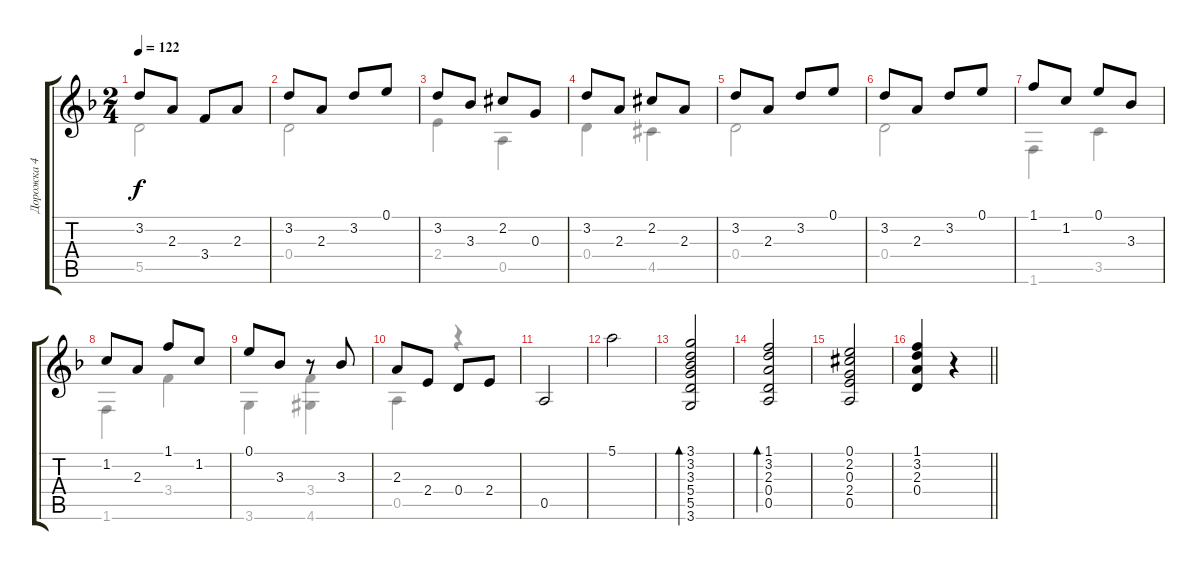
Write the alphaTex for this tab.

\track ("Дорожка 4" "Дорожка 4") {instrument acousticguitarnylon}
\staff {score tabs}
\tuning (E4 B3 G3 D3 A2 E2) {hide}
\voice
\ts (2 4)
\tempo 122
\clef g2
\ks f
3.2.8{dy f} 2.3.8 3.4.8 2.3.8 |
3.2.8 2.3.8 3.2.8 0.1.8 |
3.2.8 3.3.8 2.2{acc #}.8 0.3.8 |
3.2.8 2.3.8 2.2{acc #}.8 2.3.8 |
3.2.8 2.3.8 3.2.8 0.1.8 |
3.2.8 2.3.8 3.2.8 0.1.8 |
1.1.8 1.2.8 0.1.8 3.3.8 |
1.2.8 2.3.8 1.1.8 1.2.8 |
0.1.8 3.3.8 r.8 3.3.8 |
2.3.8 2.4.8 0.4.8 2.4.8 |
0.5.2 |
5.1.2 |
(3.1 3.2 3.3 5.4 5.5 3.6).2{bd 60} |
(1.1 3.2 2.3 0.4 0.5).2{bd 60} |
(0.1 2.2{acc #} 0.3 2.4 0.5).2 |
\barLineRight lightlight
(1.1 3.2 2.3 0.4).4 r.4
\voice
\clef g2
\ottava regular
\simile none
\ks f
5.5.2{dy f} |
0.4.2 |
2.4.4 0.5.4 |
0.4.4 4.5{acc #}.4 |
0.4.2 |
0.4.2 |
1.6.4 3.5.4 |
1.6.4 3.4.4 |
3.6.4 (3.4 4.6{acc #}).4 |
0.5.4 r.4 |
|
|
|
|
|
\barLineRight lightlight
